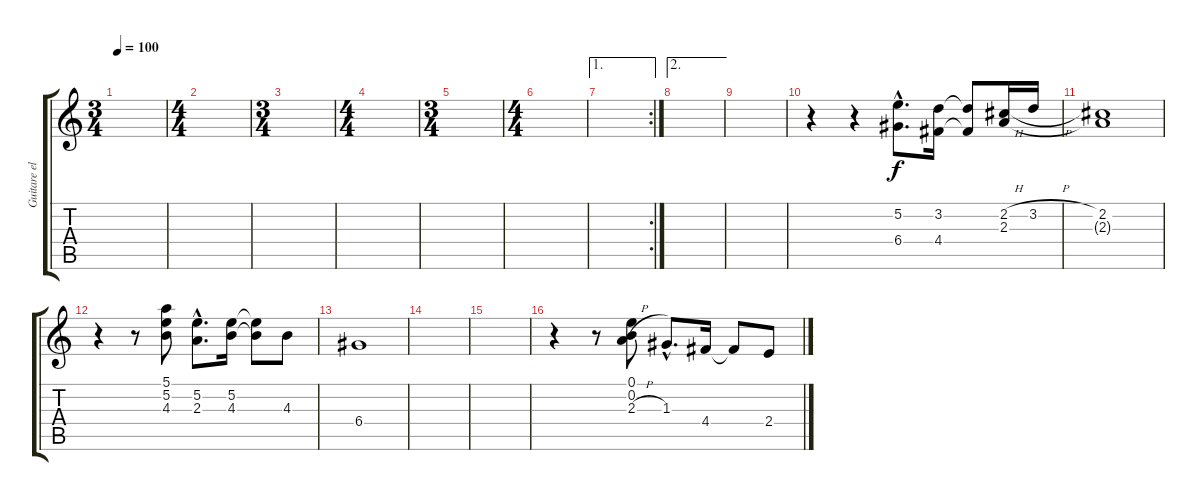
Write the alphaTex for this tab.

\track ("Guitare elec solo" "Guitare el") {instrument electricguitarjazz}
\staff {score tabs}
\tuning (E4 B3 G3 D3 A2 E2) {hide}
\ts (3 4)
\tempo 100
\clef g2
\ks c
|
\ts (4 4)
|
\ts (3 4)
|
\ts (4 4)
|
\ts (3 4)
|
\ts (4 4)
|
\ae 1
\rc 2
|
\ae 2
|
|
r.4 r.4 (5.2{hac} 6.4{hac}).8{d} (3.2 4.4).16 (3.2{t} 4.4{t}).8 (2.2{h} 2.3).16 3.2{h}.16 |
(2.2 2.3{t}).1 |
r.4 r.8 (5.1 5.2 4.3).8 (5.2{hac} 2.3{hac}).8{d} (5.2 4.3).16 (5.2{t} 4.3{t}).8 4.3.8 |
6.4.1 |
|
|
r.4 r.8 (0.1 0.2 2.3{h}).8 1.3{hac}.8{d} 4.4.16 4.4{t}.8 2.4.8
